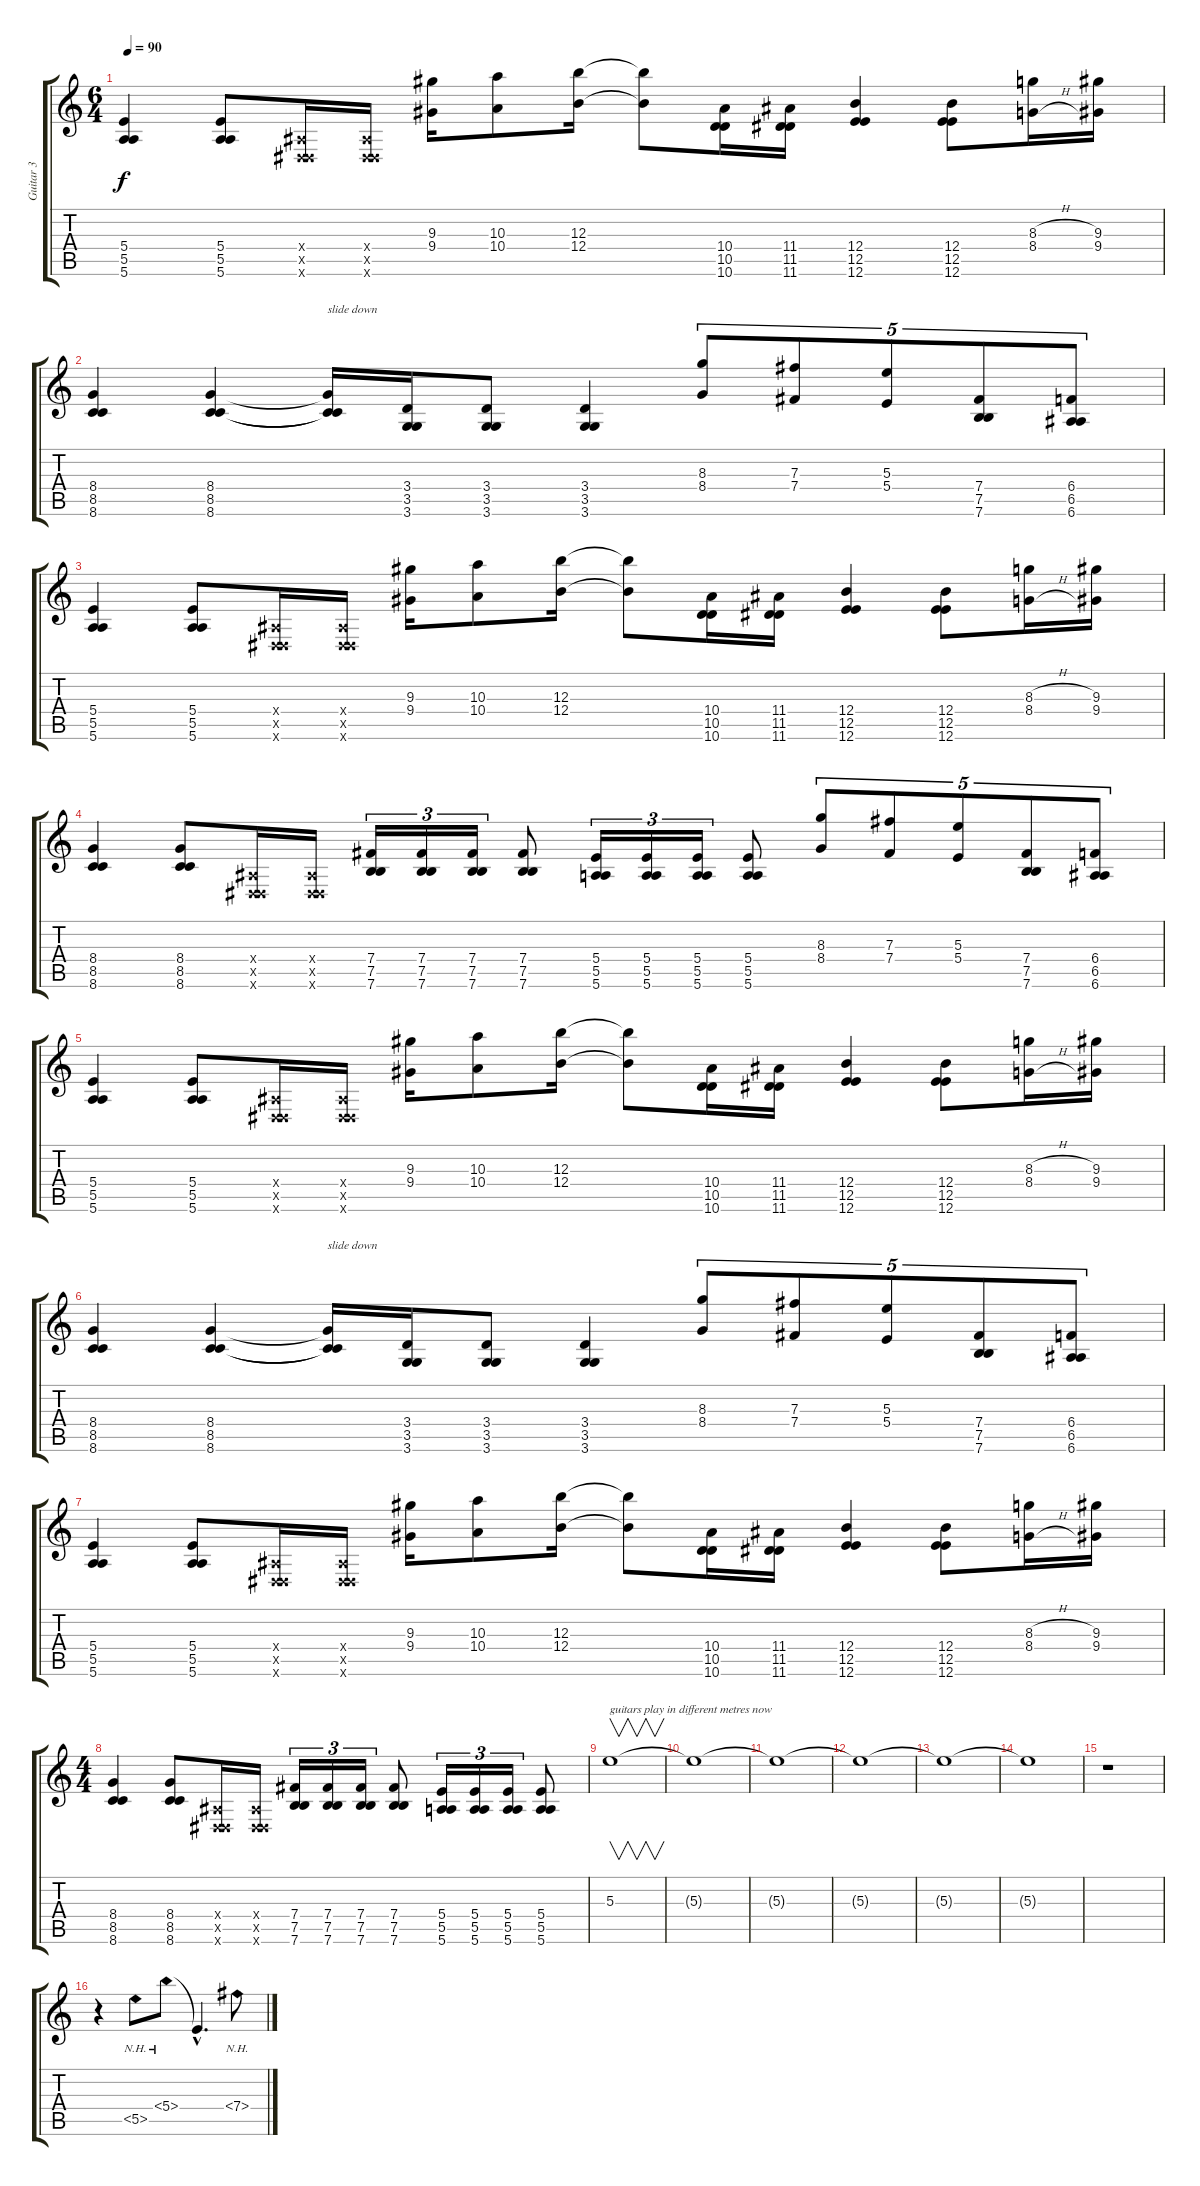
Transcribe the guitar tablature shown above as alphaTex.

\track ("Guitar 3" "Guitar 3") {instrument overdrivenguitar}
\staff {score tabs}
\tuning (E4 B3 B3 B2 E2 E2) {hide}
\ts (6 4)
\tempo 90
\clef g2
\ks c
(5.4 5.5 5.6).4{dy f} (5.4 5.5 5.6).8 (-1.4{x} -1.5{x} -1.6{x}).16 (-1.4{x} -1.5{x} -1.6{x}).16 (9.3 9.4).16 (10.3 10.4).8 (12.3 12.4).16 (12.3{t} 12.4{t}).8 (10.4 10.5 10.6).16 (11.4 11.5 11.6).16 (12.4 12.5 12.6).4 (12.4 12.5 12.6).8 (8.3{h} 8.4{h}).16 (9.3 9.4).16 |
(8.4 8.5 8.6).4 (8.4 8.5 8.6).4 (8.4{t} 8.5{t} 8.6{t}).16{txt "slide down"} (3.4 3.5 3.6).16 (3.4 3.5 3.6).8 (3.4 3.5 3.6).4 (8.3 8.4).8{tu (5 4)} (7.3 7.4).8{tu (5 4)} (5.3 5.4).8{tu (5 4)} (7.4 7.5 7.6).8{tu (5 4)} (6.4 6.5 6.6).8{tu (5 4)} |
(5.4 5.5 5.6).4 (5.4 5.5 5.6).8 (-1.4{x} -1.5{x} -1.6{x}).16 (-1.4{x} -1.5{x} -1.6{x}).16 (9.3 9.4).16 (10.3 10.4).8 (12.3 12.4).16 (12.3{t} 12.4{t}).8 (10.4 10.5 10.6).16 (11.4 11.5 11.6).16 (12.4 12.5 12.6).4 (12.4 12.5 12.6).8 (8.3{h} 8.4{h}).16 (9.3 9.4).16 |
(8.4 8.5 8.6).4 (8.4 8.5 8.6).8 (-1.4{x} -1.5{x} -1.6{x}).16 (-1.4{x} -1.5{x} -1.6{x}).16 (7.4 7.5 7.6).16{tu (3 2)} (7.4 7.5 7.6).16{tu (3 2)} (7.4 7.5 7.6).16{tu (3 2)} (7.4 7.5 7.6).8 (5.4 5.5 5.6).16{tu (3 2)} (5.4 5.5 5.6).16{tu (3 2)} (5.4 5.5 5.6).16{tu (3 2)} (5.4 5.5 5.6).8 (8.3 8.4).8{tu (5 4)} (7.3 7.4).8{tu (5 4)} (5.3 5.4).8{tu (5 4)} (7.4 7.5 7.6).8{tu (5 4)} (6.4 6.5 6.6).8{tu (5 4)} |
(5.4 5.5 5.6).4 (5.4 5.5 5.6).8 (-1.4{x} -1.5{x} -1.6{x}).16 (-1.4{x} -1.5{x} -1.6{x}).16 (9.3 9.4).16 (10.3 10.4).8 (12.3 12.4).16 (12.3{t} 12.4{t}).8 (10.4 10.5 10.6).16 (11.4 11.5 11.6).16 (12.4 12.5 12.6).4 (12.4 12.5 12.6).8 (8.3{h} 8.4{h}).16 (9.3 9.4).16 |
(8.4 8.5 8.6).4 (8.4 8.5 8.6).4 (8.4{t} 8.5{t} 8.6{t}).16{txt "slide down"} (3.4 3.5 3.6).16 (3.4 3.5 3.6).8 (3.4 3.5 3.6).4 (8.3 8.4).8{tu (5 4)} (7.3 7.4).8{tu (5 4)} (5.3 5.4).8{tu (5 4)} (7.4 7.5 7.6).8{tu (5 4)} (6.4 6.5 6.6).8{tu (5 4)} |
(5.4 5.5 5.6).4 (5.4 5.5 5.6).8 (-1.4{x} -1.5{x} -1.6{x}).16 (-1.4{x} -1.5{x} -1.6{x}).16 (9.3 9.4).16 (10.3 10.4).8 (12.3 12.4).16 (12.3{t} 12.4{t}).8 (10.4 10.5 10.6).16 (11.4 11.5 11.6).16 (12.4 12.5 12.6).4 (12.4 12.5 12.6).8 (8.3{h} 8.4{h}).16 (9.3 9.4).16 |
\ts (4 4)
(8.4 8.5 8.6).4 (8.4 8.5 8.6).8 (-1.4{x} -1.5{x} -1.6{x}).16 (-1.4{x} -1.5{x} -1.6{x}).16 (7.4 7.5 7.6).16{tu (3 2)} (7.4 7.5 7.6).16{tu (3 2)} (7.4 7.5 7.6).16{tu (3 2)} (7.4 7.5 7.6).8 (5.4 5.5 5.6).16{tu (3 2)} (5.4 5.5 5.6).16{tu (3 2)} (5.4 5.5 5.6).16{tu (3 2)} (5.4 5.5 5.6).8 |
5.3.1{v txt "guitars play in different metres now"} |
5.3{t}.1 |
5.3{t}.1 |
5.3{t}.1 |
5.3{t}.1 |
5.3{t}.1 |
r.1 |
r.4 5.5{nh}.8 5.4{nh}.8 5.4{hac t}.4{d} 7.4{nh}.8
